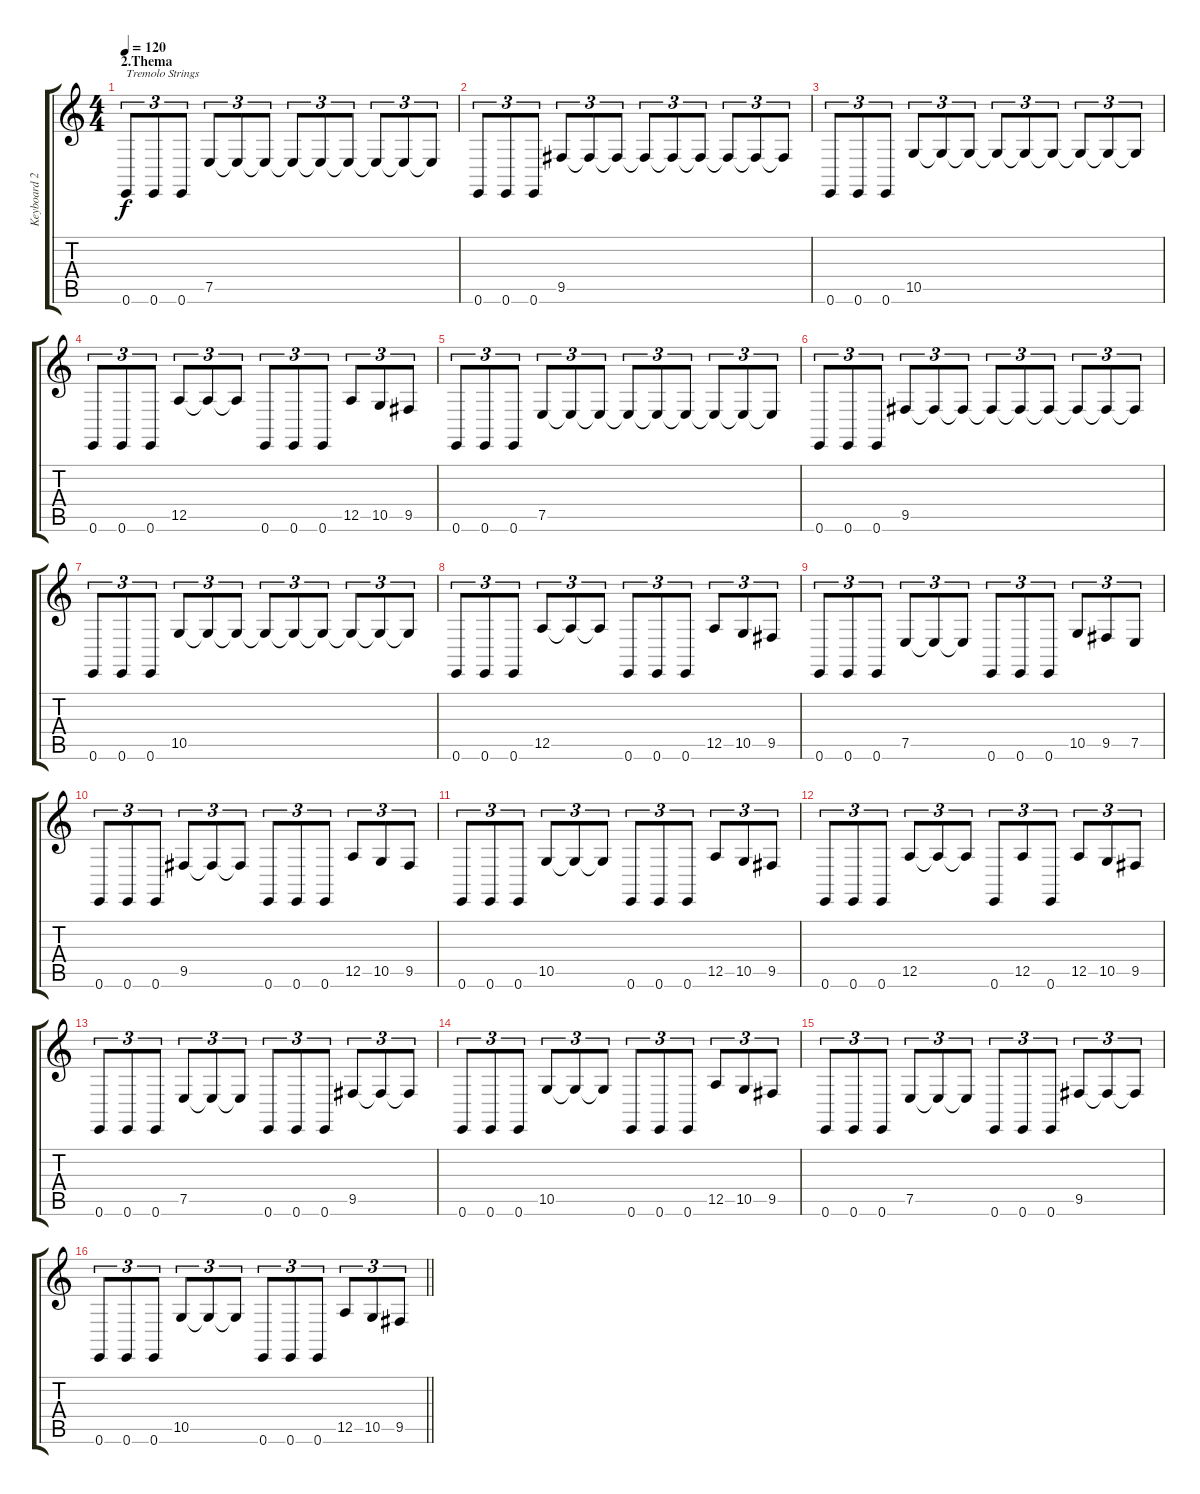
\track ("Keyboard 2" "Keyboard 2") {instrument pad4choir}
\staff {score tabs}
\tuning (E4 B3 G3 D3 A2 E2) {hide}
\ts (4 4)
\section ("" "2.Thema")
\tempo 120
\clef g2
\ks c
0.6.8{tu (3 2) txt "Tremolo Strings" dy f instrument tremolostrings} 0.6.8{tu (3 2)} 0.6.8{tu (3 2)} 7.5.8{tu (3 2)} 7.5{t}.8{tu (3 2)} 7.5{t}.8{tu (3 2)} 7.5{t}.8{tu (3 2)} 7.5{t}.8{tu (3 2)} 7.5{t}.8{tu (3 2)} 7.5{t}.8{tu (3 2)} 7.5{t}.8{tu (3 2)} 7.5{t}.8{tu (3 2)} |
0.6.8{tu (3 2)} 0.6.8{tu (3 2)} 0.6.8{tu (3 2)} 9.5.8{tu (3 2)} 9.5{t}.8{tu (3 2)} 9.5{t}.8{tu (3 2)} 9.5{t}.8{tu (3 2)} 9.5{t}.8{tu (3 2)} 9.5{t}.8{tu (3 2)} 9.5{t}.8{tu (3 2)} 9.5{t}.8{tu (3 2)} 9.5{t}.8{tu (3 2)} |
0.6.8{tu (3 2)} 0.6.8{tu (3 2)} 0.6.8{tu (3 2)} 10.5.8{tu (3 2)} 10.5{t}.8{tu (3 2)} 10.5{t}.8{tu (3 2)} 10.5{t}.8{tu (3 2)} 10.5{t}.8{tu (3 2)} 10.5{t}.8{tu (3 2)} 10.5{t}.8{tu (3 2)} 10.5{t}.8{tu (3 2)} 10.5{t}.8{tu (3 2)} |
0.6.8{tu (3 2)} 0.6.8{tu (3 2)} 0.6.8{tu (3 2)} 12.5.8{tu (3 2)} 12.5{t}.8{tu (3 2)} 12.5{t}.8{tu (3 2)} 0.6.8{tu (3 2)} 0.6.8{tu (3 2)} 0.6.8{tu (3 2)} 12.5.8{tu (3 2)} 10.5.8{tu (3 2)} 9.5.8{tu (3 2)} |
0.6.8{tu (3 2)} 0.6.8{tu (3 2)} 0.6.8{tu (3 2)} 7.5.8{tu (3 2)} 7.5{t}.8{tu (3 2)} 7.5{t}.8{tu (3 2)} 7.5{t}.8{tu (3 2)} 7.5{t}.8{tu (3 2)} 7.5{t}.8{tu (3 2)} 7.5{t}.8{tu (3 2)} 7.5{t}.8{tu (3 2)} 7.5{t}.8{tu (3 2)} |
0.6.8{tu (3 2)} 0.6.8{tu (3 2)} 0.6.8{tu (3 2)} 9.5.8{tu (3 2)} 9.5{t}.8{tu (3 2)} 9.5{t}.8{tu (3 2)} 9.5{t}.8{tu (3 2)} 9.5{t}.8{tu (3 2)} 9.5{t}.8{tu (3 2)} 9.5{t}.8{tu (3 2)} 9.5{t}.8{tu (3 2)} 9.5{t}.8{tu (3 2)} |
0.6.8{tu (3 2)} 0.6.8{tu (3 2)} 0.6.8{tu (3 2)} 10.5.8{tu (3 2)} 10.5{t}.8{tu (3 2)} 10.5{t}.8{tu (3 2)} 10.5{t}.8{tu (3 2)} 10.5{t}.8{tu (3 2)} 10.5{t}.8{tu (3 2)} 10.5{t}.8{tu (3 2)} 10.5{t}.8{tu (3 2)} 10.5{t}.8{tu (3 2)} |
0.6.8{tu (3 2)} 0.6.8{tu (3 2)} 0.6.8{tu (3 2)} 12.5.8{tu (3 2)} 12.5{t}.8{tu (3 2)} 12.5{t}.8{tu (3 2)} 0.6.8{tu (3 2)} 0.6.8{tu (3 2)} 0.6.8{tu (3 2)} 12.5.8{tu (3 2)} 10.5.8{tu (3 2)} 9.5.8{tu (3 2)} |
0.6.8{tu (3 2)} 0.6.8{tu (3 2)} 0.6.8{tu (3 2)} 7.5.8{tu (3 2)} 7.5{t}.8{tu (3 2)} 7.5{t}.8{tu (3 2)} 0.6.8{tu (3 2)} 0.6.8{tu (3 2)} 0.6.8{tu (3 2)} 10.5.8{tu (3 2)} 9.5.8{tu (3 2)} 7.5.8{tu (3 2)} |
0.6.8{tu (3 2)} 0.6.8{tu (3 2)} 0.6.8{tu (3 2)} 9.5.8{tu (3 2)} 9.5{t}.8{tu (3 2)} 9.5{t}.8{tu (3 2)} 0.6.8{tu (3 2)} 0.6.8{tu (3 2)} 0.6.8{tu (3 2)} 12.5.8{tu (3 2)} 10.5.8{tu (3 2)} 9.5.8{tu (3 2)} |
0.6.8{tu (3 2)} 0.6.8{tu (3 2)} 0.6.8{tu (3 2)} 10.5.8{tu (3 2)} 10.5{t}.8{tu (3 2)} 10.5{t}.8{tu (3 2)} 0.6.8{tu (3 2)} 0.6.8{tu (3 2)} 0.6.8{tu (3 2)} 12.5.8{tu (3 2)} 10.5.8{tu (3 2)} 9.5.8{tu (3 2)} |
0.6.8{tu (3 2)} 0.6.8{tu (3 2)} 0.6.8{tu (3 2)} 12.5.8{tu (3 2)} 12.5{t}.8{tu (3 2)} 12.5{t}.8{tu (3 2)} 0.6.8{tu (3 2)} 12.5.8{tu (3 2)} 0.6.8{tu (3 2)} 12.5.8{tu (3 2)} 10.5.8{tu (3 2)} 9.5.8{tu (3 2)} |
0.6.8{tu (3 2)} 0.6.8{tu (3 2)} 0.6.8{tu (3 2)} 7.5.8{tu (3 2)} 7.5{t}.8{tu (3 2)} 7.5{t}.8{tu (3 2)} 0.6.8{tu (3 2)} 0.6.8{tu (3 2)} 0.6.8{tu (3 2)} 9.5.8{tu (3 2)} 9.5{t}.8{tu (3 2)} 9.5{t}.8{tu (3 2)} |
0.6.8{tu (3 2)} 0.6.8{tu (3 2)} 0.6.8{tu (3 2)} 10.5.8{tu (3 2)} 10.5{t}.8{tu (3 2)} 10.5{t}.8{tu (3 2)} 0.6.8{tu (3 2)} 0.6.8{tu (3 2)} 0.6.8{tu (3 2)} 12.5.8{tu (3 2)} 10.5.8{tu (3 2)} 9.5.8{tu (3 2)} |
0.6.8{tu (3 2)} 0.6.8{tu (3 2)} 0.6.8{tu (3 2)} 7.5.8{tu (3 2)} 7.5{t}.8{tu (3 2)} 7.5{t}.8{tu (3 2)} 0.6.8{tu (3 2)} 0.6.8{tu (3 2)} 0.6.8{tu (3 2)} 9.5.8{tu (3 2)} 9.5{t}.8{tu (3 2)} 9.5{t}.8{tu (3 2)} |
\barLineRight lightlight
0.6.8{tu (3 2)} 0.6.8{tu (3 2)} 0.6.8{tu (3 2)} 10.5.8{tu (3 2)} 10.5{t}.8{tu (3 2)} 10.5{t}.8{tu (3 2)} 0.6.8{tu (3 2)} 0.6.8{tu (3 2)} 0.6.8{tu (3 2)} 12.5.8{tu (3 2)} 10.5.8{tu (3 2)} 9.5.8{tu (3 2)}
